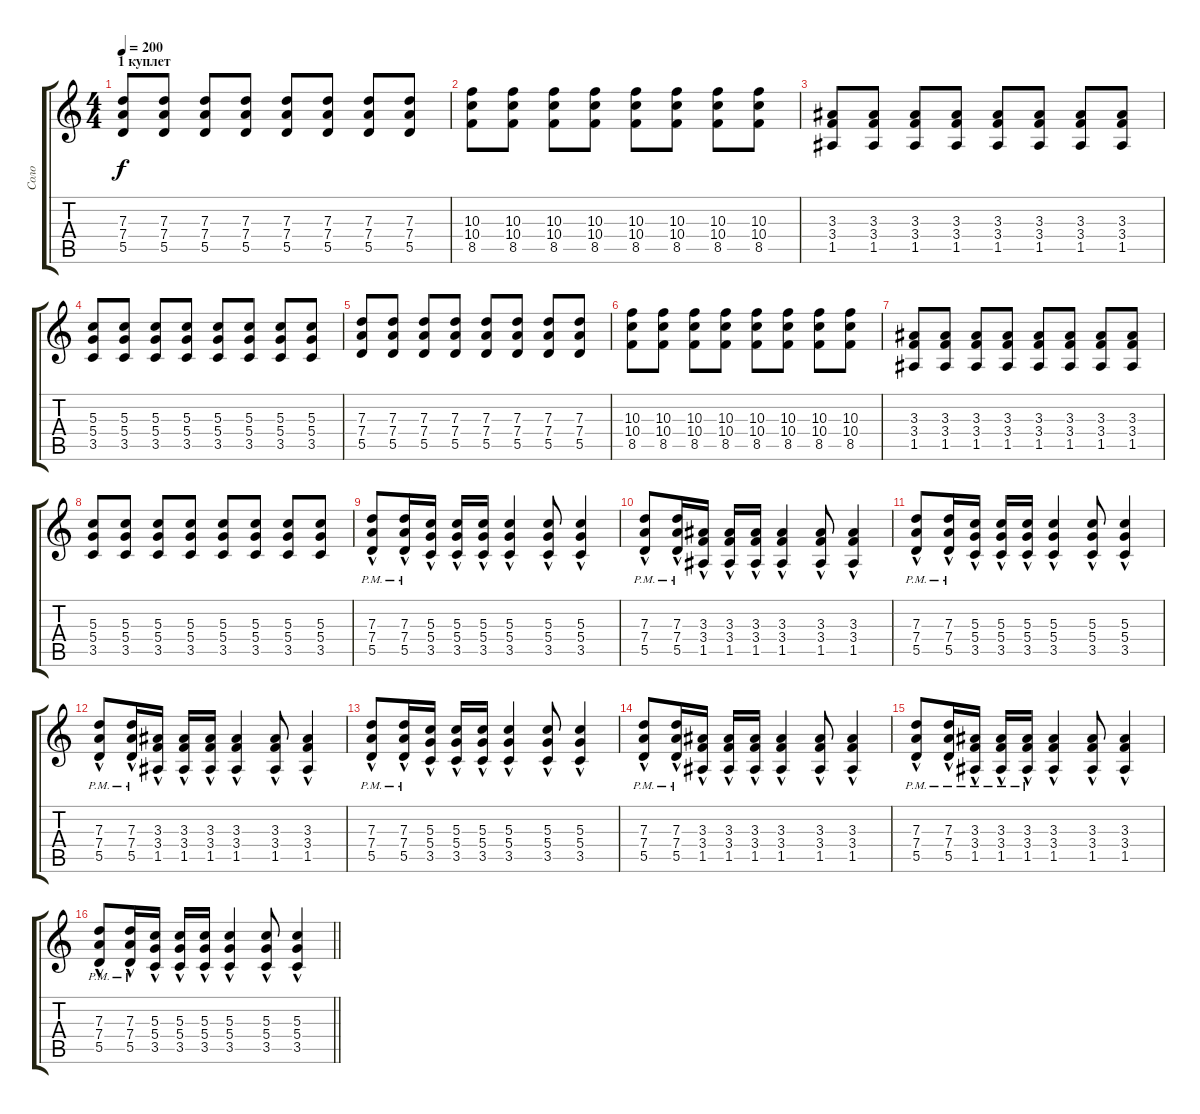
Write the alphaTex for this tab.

\track ("Соло" "Соло") {instrument distortionguitar}
\staff {score tabs}
\tuning (E4 B3 G3 D3 A2 E2) {hide}
\ts (4 4)
\section ("" "1 куплет")
\tempo 200
\clef g2
\ks c
(7.3 7.4 5.5).8{dy f} (7.3 7.4 5.5).8 (7.3 7.4 5.5).8 (7.3 7.4 5.5).8 (7.3 7.4 5.5).8 (7.3 7.4 5.5).8 (7.3 7.4 5.5).8 (7.3 7.4 5.5).8 |
(10.3 10.4 8.5).8 (10.3 10.4 8.5).8 (10.3 10.4 8.5).8 (10.3 10.4 8.5).8 (10.3 10.4 8.5).8 (10.3 10.4 8.5).8 (10.3 10.4 8.5).8 (10.3 10.4 8.5).8 |
(3.3 3.4 1.5).8 (3.3 3.4 1.5).8 (3.3 3.4 1.5).8 (3.3 3.4 1.5).8 (3.3 3.4 1.5).8 (3.3 3.4 1.5).8 (3.3 3.4 1.5).8 (3.3 3.4 1.5).8 |
(5.3 5.4 3.5).8 (5.3 5.4 3.5).8 (5.3 5.4 3.5).8 (5.3 5.4 3.5).8 (5.3 5.4 3.5).8 (5.3 5.4 3.5).8 (5.3 5.4 3.5).8 (5.3 5.4 3.5).8 |
(7.3 7.4 5.5).8 (7.3 7.4 5.5).8 (7.3 7.4 5.5).8 (7.3 7.4 5.5).8 (7.3 7.4 5.5).8 (7.3 7.4 5.5).8 (7.3 7.4 5.5).8 (7.3 7.4 5.5).8 |
(10.3 10.4 8.5).8 (10.3 10.4 8.5).8 (10.3 10.4 8.5).8 (10.3 10.4 8.5).8 (10.3 10.4 8.5).8 (10.3 10.4 8.5).8 (10.3 10.4 8.5).8 (10.3 10.4 8.5).8 |
(3.3 3.4 1.5).8 (3.3 3.4 1.5).8 (3.3 3.4 1.5).8 (3.3 3.4 1.5).8 (3.3 3.4 1.5).8 (3.3 3.4 1.5).8 (3.3 3.4 1.5).8 (3.3 3.4 1.5).8 |
(5.3 5.4 3.5).8 (5.3 5.4 3.5).8 (5.3 5.4 3.5).8 (5.3 5.4 3.5).8 (5.3 5.4 3.5).8 (5.3 5.4 3.5).8 (5.3 5.4 3.5).8 (5.3 5.4 3.5).8 |
(7.3{hac} 7.4{hac pm} 5.5{hac pm}).8 (7.3{hac pm} 7.4{hac pm} 5.5{hac pm}).16 (5.3{hac} 5.4{hac} 3.5{hac}).16 (5.3{hac} 5.4{hac} 3.5{hac}).16 (5.3{hac} 5.4{hac} 3.5{hac}).16 (5.3{hac} 5.4{hac} 3.5{hac}).4 (5.3{hac} 5.4{hac} 3.5{hac}).8 (5.3{hac} 5.4{hac} 3.5{hac}).4 |
(7.3{hac pm} 7.4{hac pm} 5.5{hac pm}).8 (7.3{hac pm} 7.4{hac pm} 5.5{hac pm}).16 (3.3{hac} 3.4{hac} 1.5{hac}).16 (3.3{hac} 3.4{hac} 1.5{hac}).16 (3.3{hac} 3.4{hac} 1.5{hac}).16 (3.3{hac} 3.4{hac} 1.5{hac}).4 (3.3{hac} 3.4{hac} 1.5{hac}).8 (3.3{hac} 3.4{hac} 1.5{hac}).4 |
(7.3{hac pm} 7.4{hac pm} 5.5{hac pm}).8 (7.3{hac pm} 7.4{hac pm} 5.5{hac pm}).16 (5.3{hac} 5.4{hac} 3.5{hac}).16 (5.3{hac} 5.4{hac} 3.5{hac}).16 (5.3{hac} 5.4{hac} 3.5{hac}).16 (5.3{hac} 5.4{hac} 3.5{hac}).4 (5.3{hac} 5.4{hac} 3.5{hac}).8 (5.3{hac} 5.4{hac} 3.5{hac}).4 |
(7.3{hac pm} 7.4{hac pm} 5.5{hac pm}).8 (7.3{hac pm} 7.4{hac pm} 5.5{hac pm}).16 (3.3{hac} 3.4{hac} 1.5{hac}).16 (3.3{hac} 3.4{hac} 1.5{hac}).16 (3.3{hac} 3.4{hac} 1.5{hac}).16 (3.3{hac} 3.4{hac} 1.5{hac}).4 (3.3{hac} 3.4{hac} 1.5{hac}).8 (3.3{hac} 3.4{hac} 1.5{hac}).4 |
(7.3{hac pm} 7.4{hac pm} 5.5{hac pm}).8 (7.3{hac pm} 7.4{hac pm} 5.5{hac pm}).16 (5.3{hac} 5.4{hac} 3.5{hac}).16 (5.3{hac} 5.4{hac} 3.5{hac}).16 (5.3{hac} 5.4{hac} 3.5{hac}).16 (5.3{hac} 5.4{hac} 3.5{hac}).4 (5.3{hac} 5.4{hac} 3.5{hac}).8 (5.3{hac} 5.4{hac} 3.5{hac}).4 |
(7.3{hac pm} 7.4{hac pm} 5.5{hac pm}).8 (7.3{hac pm} 7.4{hac pm} 5.5{hac pm}).16 (3.3{hac} 3.4{hac} 1.5{hac}).16 (3.3{hac} 3.4{hac} 1.5{hac}).16 (3.3{hac} 3.4{hac} 1.5{hac}).16 (3.3{hac} 3.4{hac} 1.5{hac}).4 (3.3{hac} 3.4{hac} 1.5{hac}).8 (3.3{hac} 3.4{hac} 1.5{hac}).4 |
(7.3{hac pm} 7.4{hac pm} 5.5{hac pm}).8 (7.3{hac pm} 7.4{hac pm} 5.5{hac pm}).16 (3.3{hac pm} 3.4{hac} 1.5{hac}).16 (3.3{hac pm} 3.4{hac} 1.5{hac}).16 (3.3{hac pm} 3.4{hac} 1.5{hac}).16 (3.3{hac} 3.4{hac} 1.5{hac}).4 (3.3{hac} 3.4{hac} 1.5{hac}).8 (3.3{hac} 3.4{hac} 1.5{hac}).4 |
\barLineRight lightlight
(7.3{hac pm} 7.4{hac pm} 5.5{hac pm}).8 (7.3{hac pm} 7.4{hac pm} 5.5{hac pm}).16 (5.3{hac} 5.4{hac} 3.5{hac}).16 (5.3{hac} 5.4{hac} 3.5{hac}).16 (5.3{hac} 5.4{hac} 3.5{hac}).16 (5.3{hac} 5.4{hac} 3.5{hac}).4 (5.3{hac} 5.4{hac} 3.5{hac}).8 (5.3{hac} 5.4{hac} 3.5{hac}).4
